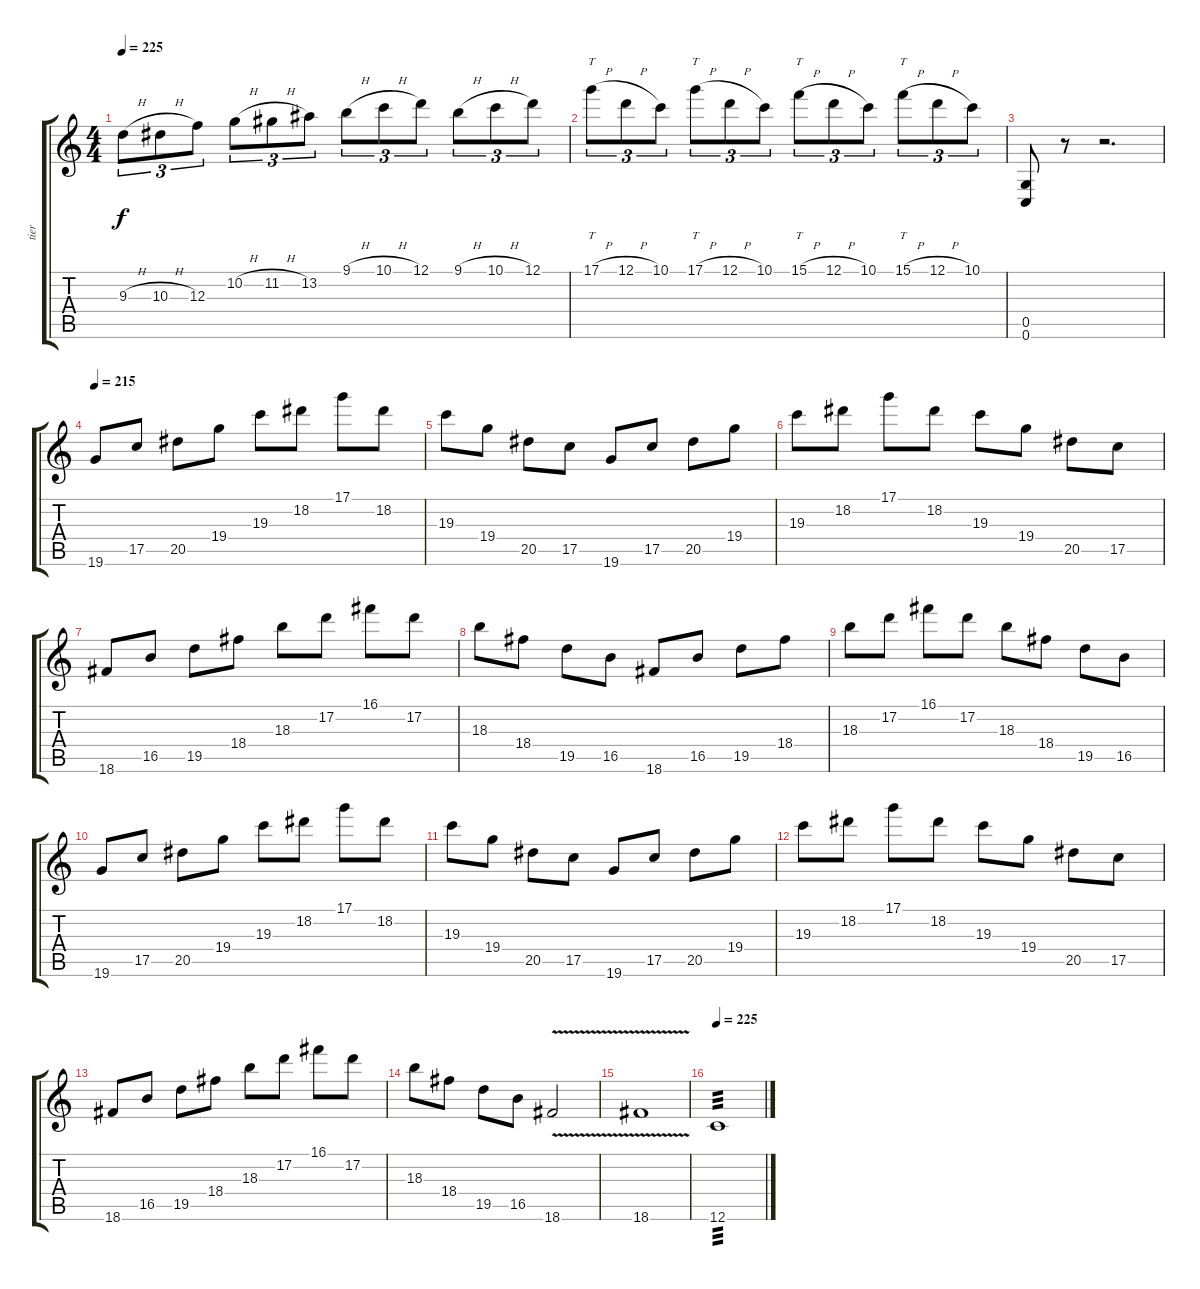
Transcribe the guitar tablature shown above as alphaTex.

\track ("tier" "tier") {instrument distortionguitar}
\staff {score tabs}
\tuning (D4 A3 F3 C3 G2 C2) {hide}
\ts (4 4)
\tempo 225
\clef g2
\ks c
9.3{h}.8{tu (3 2) dy f} 10.3{h}.8{tu (3 2)} 12.3.8{tu (3 2)} 10.2{h}.8{tu (3 2)} 11.2{h}.8{tu (3 2)} 13.2.8{tu (3 2)} 9.1{h}.8{tu (3 2)} 10.1{h}.8{tu (3 2)} 12.1.8{tu (3 2)} 9.1{h}.8{tu (3 2)} 10.1{h}.8{tu (3 2)} 12.1.8{tu (3 2)} |
17.1{h}.8{tt tu (3 2)} 12.1{h}.8{tu (3 2)} 10.1.8{tu (3 2)} 17.1{h}.8{tt tu (3 2)} 12.1{h}.8{tu (3 2)} 10.1.8{tu (3 2)} 15.1{h}.8{tt tu (3 2)} 12.1{h}.8{tu (3 2)} 10.1.8{tu (3 2)} 15.1{h}.8{tt tu (3 2)} 12.1{h}.8{tu (3 2)} 10.1.8{tu (3 2)} |
(0.5 0.6).8 r.8 r.2{d} |
\tempo 215
19.6.8 17.5.8 20.5.8 19.4.8 19.3.8 18.2.8 17.1.8 18.2.8 |
19.3.8 19.4.8 20.5.8 17.5.8 19.6.8 17.5.8 20.5.8 19.4.8 |
19.3.8 18.2.8 17.1.8 18.2.8 19.3.8 19.4.8 20.5.8 17.5.8 |
18.6.8 16.5.8 19.5.8 18.4.8 18.3.8 17.2.8 16.1.8 17.2.8 |
18.3.8 18.4.8 19.5.8 16.5.8 18.6.8 16.5.8 19.5.8 18.4.8 |
18.3.8 17.2.8 16.1.8 17.2.8 18.3.8 18.4.8 19.5.8 16.5.8 |
19.6.8 17.5.8 20.5.8 19.4.8 19.3.8 18.2.8 17.1.8 18.2.8 |
19.3.8 19.4.8 20.5.8 17.5.8 19.6.8 17.5.8 20.5.8 19.4.8 |
19.3.8 18.2.8 17.1.8 18.2.8 19.3.8 19.4.8 20.5.8 17.5.8 |
18.6.8 16.5.8 19.5.8 18.4.8 18.3.8 17.2.8 16.1.8 17.2.8 |
18.3.8 18.4.8 19.5.8 16.5.8 18.6{v}.2 |
18.6{v}.1 |
\tempo 225
12.6.1{tp 3}
